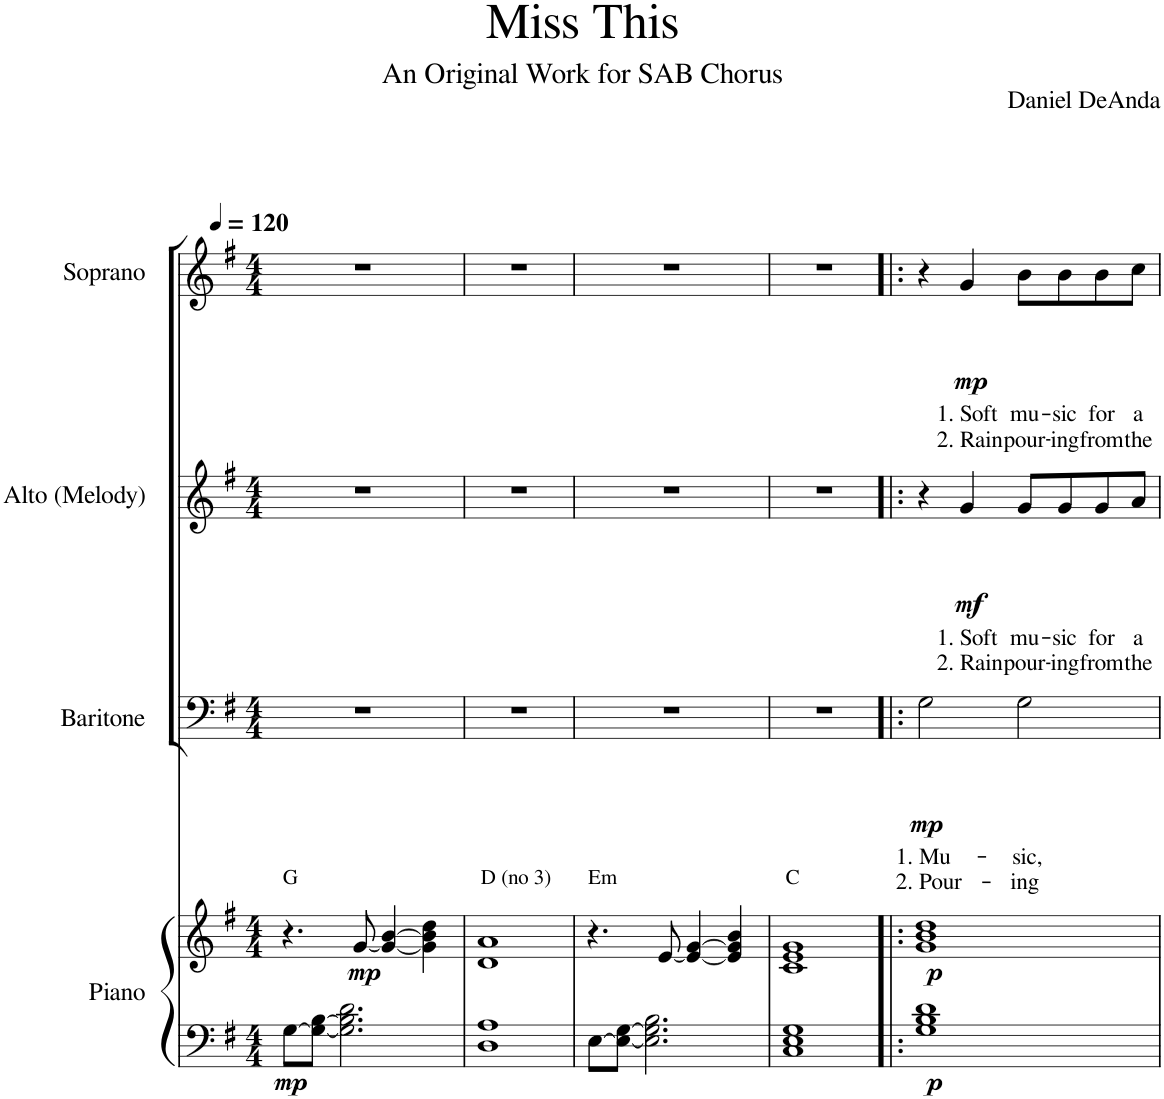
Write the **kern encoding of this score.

**kern	**kern	**dynam	**kern	**text	**text	**dynam	**kern	**text	**text	**dynam	**kern	**text	**text	**dynam
*part4	*part4	*part4	*part3	*part3	*part3	*part3	*part2	*part2	*part2	*part2	*part1	*part1	*part1	*part1
*staff5	*staff4	*staff4/5	*staff3	*staff3	*staff3	*staff3	*staff2	*staff2	*staff2	*staff2	*staff1	*staff1	*staff1	*staff1
*I"Piano	*	*	*I"Baritone	*	*	*	*I"Alto (Melody)	*	*	*	*I"Soprano	*	*	*
*I'Pno.	*	*	*I'B.	*	*	*	*I'A.	*	*	*	*I'S.	*	*	*
*clefF4	*clefG2	*	*clefF4	*	*	*	*clefG2	*	*	*	*clefG2	*	*	*
*k[f#]	*k[f#]	*	*k[f#]	*	*	*	*k[f#]	*	*	*	*k[f#]	*	*	*
*M4/4	*M4/4	*	*M4/4	*	*	*	*M4/4	*	*	*	*M4/4	*	*	*
*MM120	*MM120	*	*MM120	*	*	*	*MM120	*	*	*	*MM120	*	*	*
=1	=1	=1	=1	=1	=1	=1	=1	=1	=1	=1	=1	=1	=1	=1
!	!LO:TX:a:t=G	!	!	!	!	!	!	!	!	!	!	!	!	!
!	!	!LO:DY:b=2	!	!	!	!	!	!	!	!	!	!	!	!
[8G\L	4.r	mp	1r	.	.	.	1r	.	.	.	1r	.	.	.
8G\_ [8B\J	.	.	.	.	.	.	.	.	.	.	.	.	.	.
2.G\] 2.B\] 2.d\	.	.	.	.	.	.	.	.	.	.	.	.	.	.
!	!	!LO:DY:b	!	!	!	!	!	!	!	!	!	!	!	!
.	[8g/	mp	.	.	.	.	.	.	.	.	.	.	.	.
.	4g/_ [4b/	.	.	.	.	.	.	.	.	.	.	.	.	.
.	4g\] 4b\] 4dd\	.	.	.	.	.	.	.	.	.	.	.	.	.
=2	=2	=2	=2	=2	=2	=2	=2	=2	=2	=2	=2	=2	=2	=2
!	!LO:TX:a:t=D (no 3)	!	!	!	!	!	!	!	!	!	!	!	!	!
1D 1A	1d 1a	.	1r	.	.	.	1r	.	.	.	1r	.	.	.
=3	=3	=3	=3	=3	=3	=3	=3	=3	=3	=3	=3	=3	=3	=3
!	!LO:TX:a:t=Em	!	!	!	!	!	!	!	!	!	!	!	!	!
[8E\L	4.r	.	1r	.	.	.	1r	.	.	.	1r	.	.	.
8E\_ [8G\J	.	.	.	.	.	.	.	.	.	.	.	.	.	.
2.E\] 2.G\] 2.B\	.	.	.	.	.	.	.	.	.	.	.	.	.	.
.	[8e/	.	.	.	.	.	.	.	.	.	.	.	.	.
.	4e/_ [4g/	.	.	.	.	.	.	.	.	.	.	.	.	.
.	4e/] 4g/] 4b/	.	.	.	.	.	.	.	.	.	.	.	.	.
=4	=4	=4	=4	=4	=4	=4	=4	=4	=4	=4	=4	=4	=4	=4
!	!LO:TX:a:t=C	!	!	!	!	!	!	!	!	!	!	!	!	!
1C 1E 1G	1c 1e 1g	.	1r	.	.	.	1r	.	.	.	1r	.	.	.
=5!|:	=5!|:	=5!|:	=5!|:	=5!|:	=5!|:	=5!|:	=5!|:	=5!|:	=5!|:	=5!|:	=5!|:	=5!|:	=5!|:	=5!|:
!	!	!LO:DY:b=2	!	!LO:LY:b	!LO:LY:b	!	!	!	!	!	!	!	!	!
!	!	!LO:DY:n=1:b	!	!	!	!LO:DY:b	!	!	!	!	!	!	!	!
1G 1B 1d	1g 1b 1dd	p p	2G\	1. Mu-	2. Pour-	mp	4r	.	.	.	4r	.	.	.
!	!	!	!	!	!	!	!	!LO:LY:b	!LO:LY:b	!LO:DY:b	!	!LO:LY:b	!LO:LY:b	!LO:DY:b
.	.	.	.	.	.	.	4g/	1. Soft	2. Rain	mf	4g/	1. Soft	2. Rain	mp
!	!	!	!	!LO:LY:b	!LO:LY:b	!	!	!LO:LY:b	!LO:LY:b	!	!	!LO:LY:b	!LO:LY:b	!
.	.	.	2G\	-sic,	-ing	.	8g/L	mu-	pour-	.	8b\L	mu-	pour-	.
!	!	!	!	!	!	!	!	!LO:LY:b	!LO:LY:b	!	!	!LO:LY:b	!LO:LY:b	!
.	.	.	.	.	.	.	8g/	-sic	-ing	.	8b\	-sic	-ing	.
!	!	!	!	!	!	!	!	!LO:LY:b	!LO:LY:b	!	!	!LO:LY:b	!LO:LY:b	!
.	.	.	.	.	.	.	8g/	for	from	.	8b\	for	from	.
!	!	!	!	!	!	!	!	!LO:LY:b	!LO:LY:b	!	!	!LO:LY:b	!LO:LY:b	!
.	.	.	.	.	.	.	8a/J	a	the	.	8cc\J	a	the	.
=	=	=	=	=	=	=	=	=	=	=	=	=	=	=
*-	*-	*-	*-	*-	*-	*-	*-	*-	*-	*-	*-	*-	*-	*-
